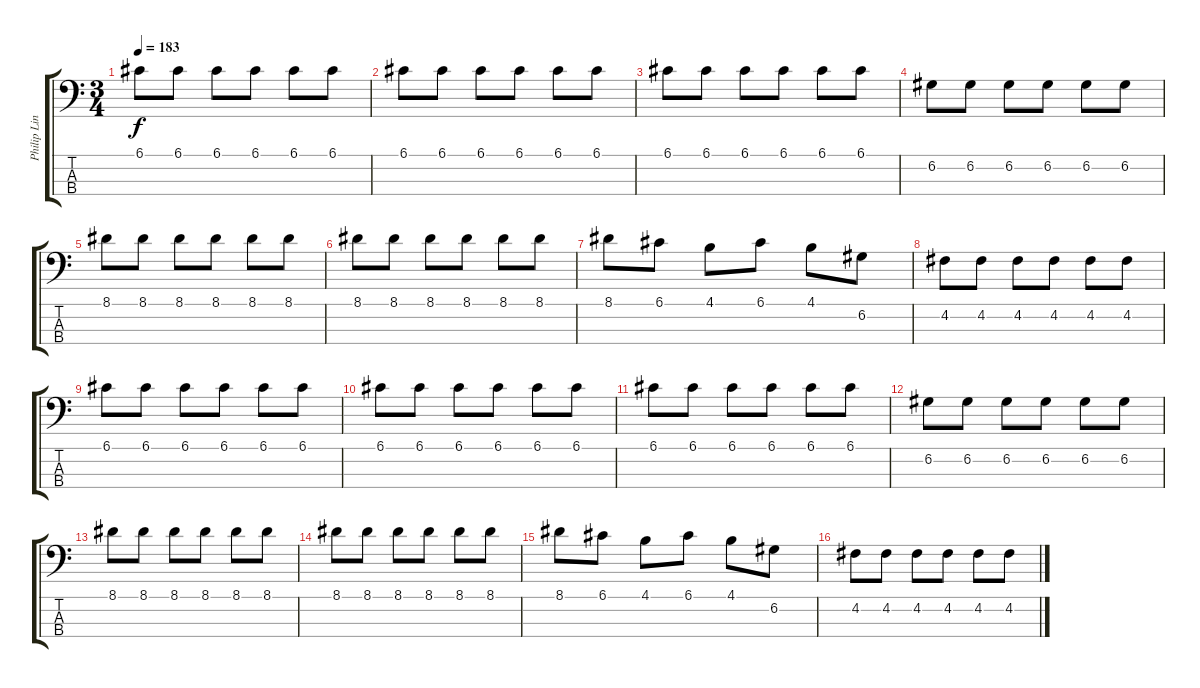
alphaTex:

\track ("Philip Linnot" "Philip Lin") {instrument electricbasspick}
\staff {score tabs}
\tuning (G2 D2 A1 E1) {hide}
\ts (3 4)
\tempo 183
\clef f4
\ks c
6.1.8{dy f} 6.1.8 6.1.8 6.1.8 6.1.8 6.1.8 |
6.1.8 6.1.8 6.1.8 6.1.8 6.1.8 6.1.8 |
6.1.8 6.1.8 6.1.8 6.1.8 6.1.8 6.1.8 |
6.2.8 6.2.8 6.2.8 6.2.8 6.2.8 6.2.8 |
8.1.8 8.1.8 8.1.8 8.1.8 8.1.8 8.1.8 |
8.1.8 8.1.8 8.1.8 8.1.8 8.1.8 8.1.8 |
8.1.8 6.1.8 4.1.8 6.1.8 4.1.8 6.2.8 |
4.2.8 4.2.8 4.2.8 4.2.8 4.2.8 4.2.8 |
6.1.8 6.1.8 6.1.8 6.1.8 6.1.8 6.1.8 |
6.1.8 6.1.8 6.1.8 6.1.8 6.1.8 6.1.8 |
6.1.8 6.1.8 6.1.8 6.1.8 6.1.8 6.1.8 |
6.2.8 6.2.8 6.2.8 6.2.8 6.2.8 6.2.8 |
8.1.8 8.1.8 8.1.8 8.1.8 8.1.8 8.1.8 |
8.1.8 8.1.8 8.1.8 8.1.8 8.1.8 8.1.8 |
8.1.8 6.1.8 4.1.8 6.1.8 4.1.8 6.2.8 |
4.2.8 4.2.8 4.2.8 4.2.8 4.2.8 4.2.8
